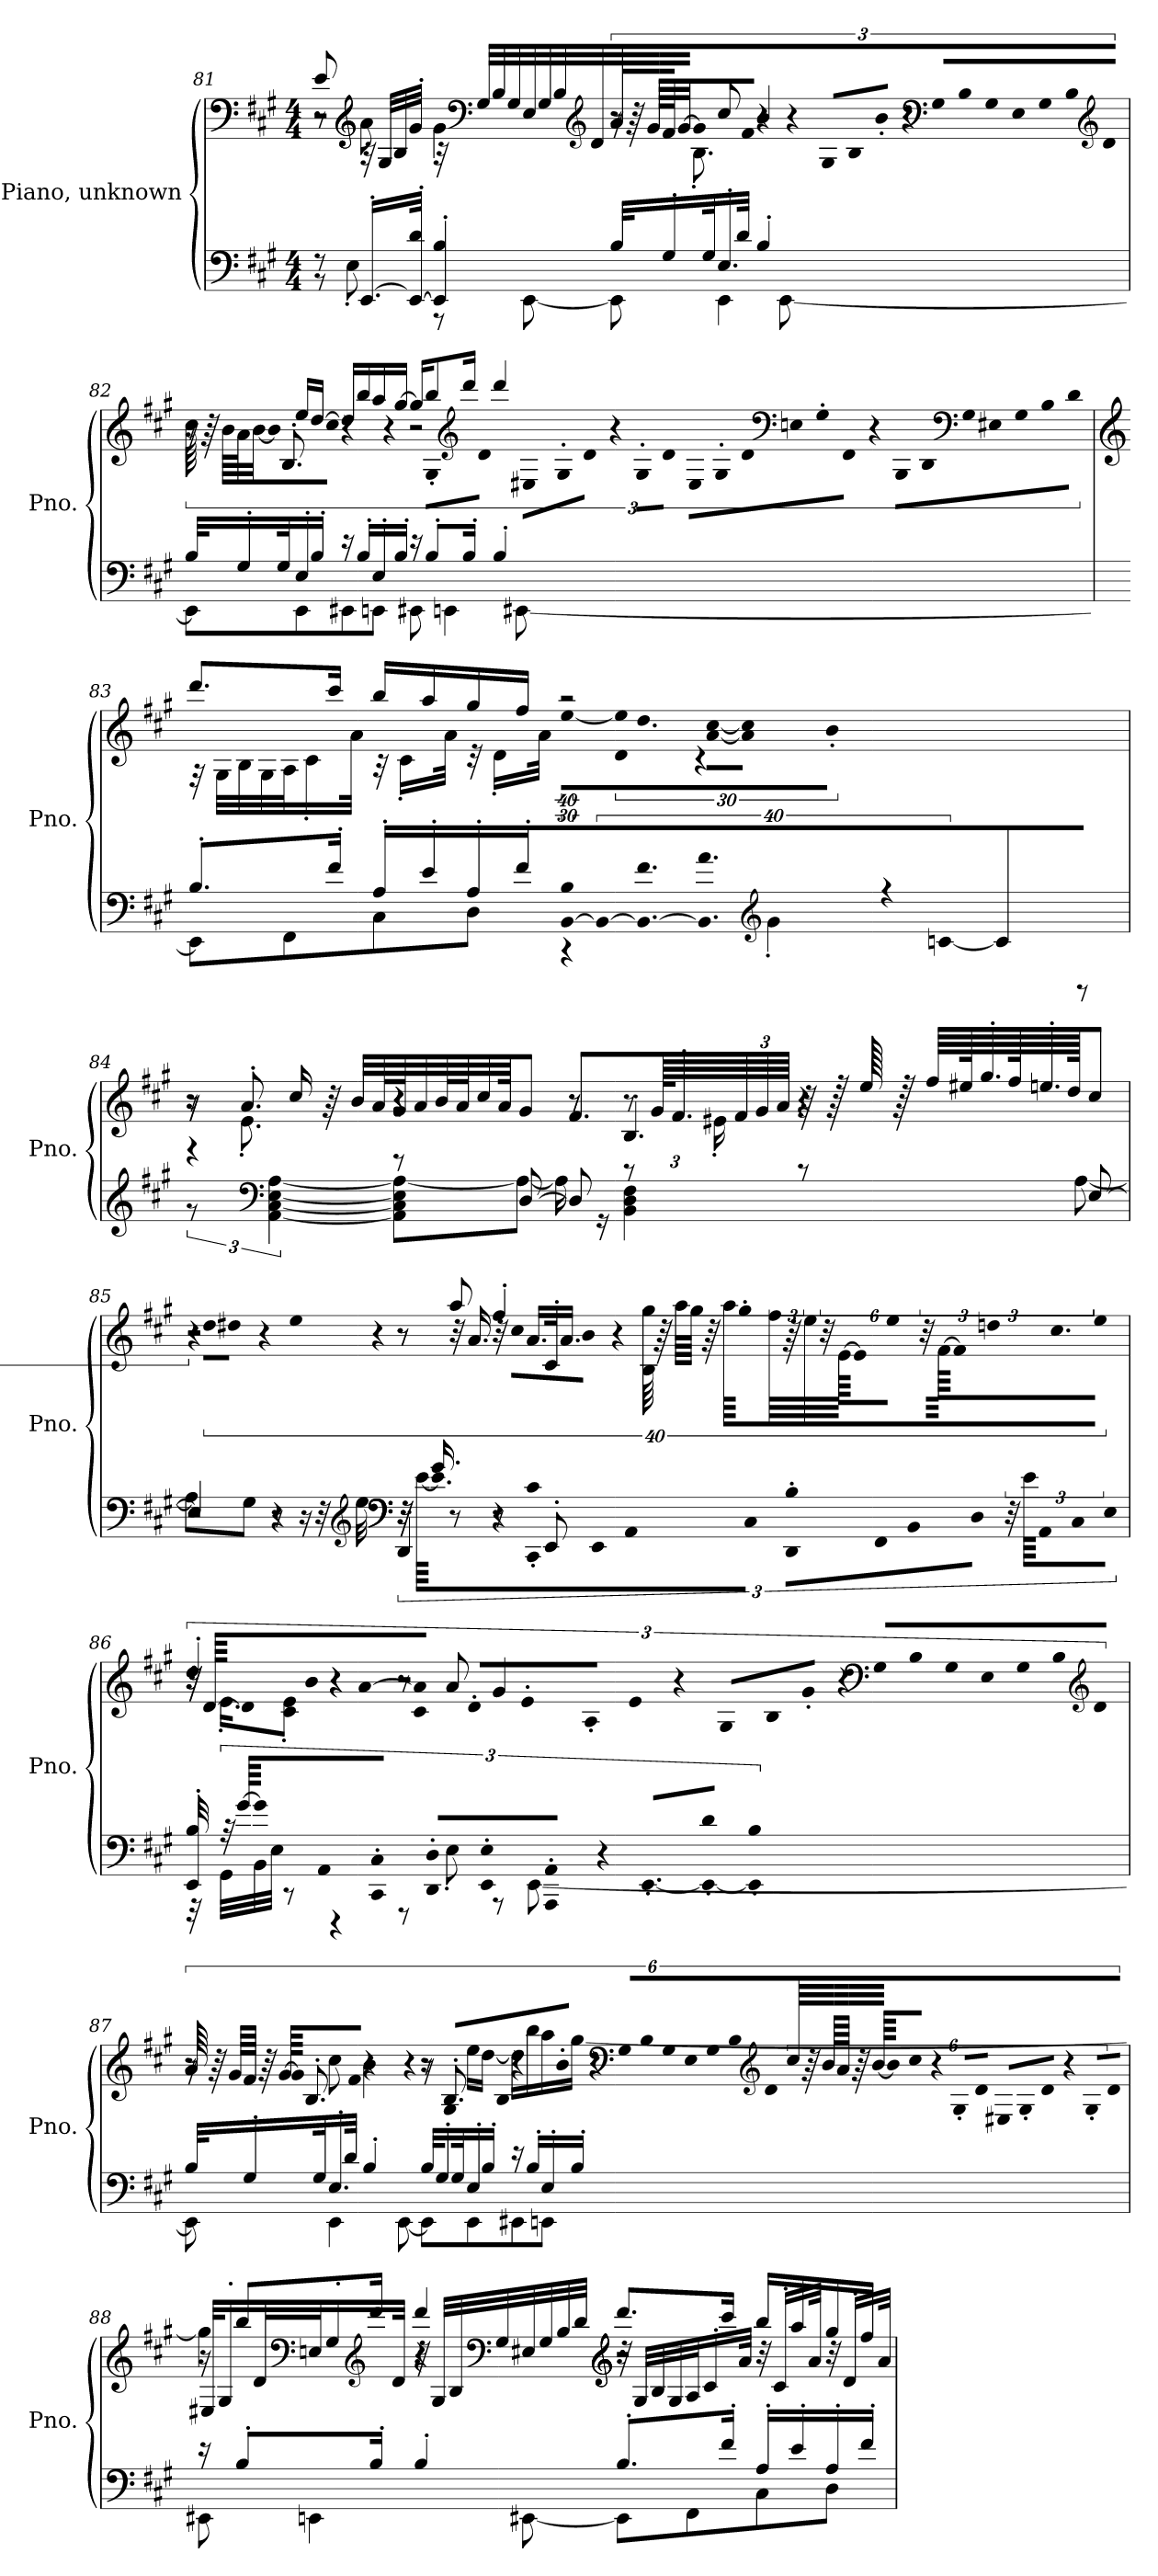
**kern	**kern
*part1	*part1
*staff2	*staff1
*I"Piano, unknown	*
*I'Pno.	*
!!LO:PB:g=z
*clefF4	*clefF4
*k[f#c#g#]	*k[f#c#g#]
*M4/4	*M4/4
=81	=81
*^	*^
*	*	*	*^
8r	8r	2r	8r	8e/
*	*	*clefG2	*	*
[16.EE'/LL	8E'\	.	8a\	32r
.	.	.	.	32G#/LLL
.	.	.	.	32B/
32EE/_' 32d/'JJk	.	.	.	32g#'/JJJ
4EE/]' 4B/'	8r	.	4g#\	32r
*	*	*clefF4	*	*
.	.	.	.	32G#/LLL
.	.	.	.	32B/
.	.	.	.	32G#/
.	[8EE\	.	.	32E/
.	.	.	.	32G#/
.	.	.	.	32B/
*	*	*clefG2	*	*
.	.	.	.	32d/
32B/KLL	8EE\]	8r	16r	96a/JJJk
.	.	.	.	96r
.	.	.	.	96g#/LLLL
*	*	*	*	*Xbrackettup
16G#'/	.	.	.	96f#/J
.	.	.	.	[48g#/
.	.	.	8.B'\	32g#/]
32G#/K	.	.	.	32f#/JJJ
16.E'/	4EE\	8cc#/	.	32r
.	.	.	.	32G#/LLL
.	.	.	.	32B/
32d/JJk	.	.	.	32b'/JJJ
4B'/	.	4b/	4r	32r
*	*	*clefF4	*	*
.	.	.	.	32G#/LLL
.	.	.	.	32B/
.	.	.	.	32G#/
.	[8EE\	.	.	32E/
.	.	.	.	32G#/
.	.	.	.	32B/
*	*	*clefG2	*	*
.	.	.	.	32d/JJJ
!!LO:LB:g=z	!!	!!
=82	=82	=82	=82	=82
*	*	*	*brackettup	*
32B/KLL	8EE\L]	8r	96cc#\	16r
.	.	.	96r	.
.	.	.	96b\LLLL	.
*	*	*	*Xbrackettup	*
16G#'/	.	.	96a\J	.
.	.	.	[48b\	.
.	.	.	32b\]	8.B'/
32G#/K	.	.	32cc#\JJJ	.
16E'/	8EE\	16ee/LL	32r	.
.	.	.	16G#'\LL	.
16B'/JJ	.	[16dd/JJ	.	.
.	.	.	32d\JJk	.
16r	8EE#X\	16dd/LL]	32E#X\KLL	4r
.	.	.	16G#'\	.
16B'/LL	.	16bb/	.	.
.	.	.	32d\JJk	.
16E'/	8EEn\J	16aa/	32r	.
.	.	.	16G#'\LL	.
16B'/JJ	.	[16gg#/JJ	.	.
.	.	.	32d\JJk	.
16r	8EE#X\	16gg#/KL]	32E#\KLL	2r
.	.	.	16G#'\	.
8B'/L	.	8bb/	.	.
.	.	.	32d\L	.
*	*	*clefF4	*	*
.	4EEn\	.	32En\J	.
.	.	.	16G#'\	.
*	*	*clefG2	*	*
16B'/Jk	.	16ddd/Jk	.	.
.	.	.	32d\JJk	.
4B'/	.	4ddd/	32r	.
.	.	.	32G#\LLL	.
.	.	.	32B\	.
*	*	*clefF4	*	*
.	.	.	32G#\	.
.	[8EE#X\	.	32E#X\	.
.	.	.	32G#\	.
.	.	.	32B\	.
.	.	.	32d\JJJ	.
*	*	*v	*v	*v
!!LO:LB:g=z
=83	=83	=83
*	*	*clefG2
*	*	*^
8.B'/L	8EE#\L]	8.ddd/L	32r
.	.	.	32G#\LLL
.	.	.	32B\
.	.	.	32G#\
.	8FF#\	.	32A\J
.	.	.	16c#'\
16f#'/Jk	.	16ccc#/Jk	.
.	.	.	32a\JJk
16A'/LL	8C#\	16bb/LL	32r
.	.	.	16c#'\LL
16e'/	.	16aa/	.
.	.	.	32a\JJk
16A'/	8D\J	16gg#/	32r
.	.	.	16d'\LL
16f#'/	.	16ff#/JJ	.
.	.	.	32a\JJk
!LO:N:vis=64	!	!	!
*	*	*	*brackettup
!	!	!	!LO:N:vis=32
[960%17BB/ 960%17B/KL	4r	2r	[640%23ee\LLL
!LO:N:vis=32	!	!	!
640%23BB/_	.	.	.
!	!	!	!LO:N:vis=64
.	.	.	960%17d\ 960%17ee\]K
!LO:N:vis=64.	!	!	!LO:N:vis=32.
640%17BB/_ 640%17f#/L	.	.	1920%103dd\JJJ
!LO:N:vis=64.	!	!	!
640%17BB/] 640%17a/JJJJ	.	.	.
1920ryy	.	.	.
!LO:N:vis=128	!	!	!LO:N:vis=128
1920%17r	.	.	1920%17r
!LO:N:vis=256	!	!	!LO:N:vis=256
[1920%17EEn/	.	.	[1920%17a\ [1920%17cc#\KKKKL
4EE/]	.	.	8a\] 8cc#\]J
*clefG2	*	*	*
.	4g#'\	.	4b'\
8r	.	.	.
!!LO:LB:g=z
=84	=84	=84	=84
*	*	*	*^
4r	12r	8r	16r	16r
.	.	.	8.e'\	8.a'/
*clefF4	*	*	*	*
.	[6AA\ [6C#\ [6E\ [6A\	.	.	.
.	.	16cc#/	.	.
.	.	64r	.	.
.	.	32b/LLL	.	.
.	.	64a/L	.	.
8r	8AA\] 8C#\] 8E\] 8A\_L	64g#/J	4r	4r
.	.	32a/	.	.
.	.	64b/L	.	.
.	.	64a/J	.	.
.	.	32cc#/	.	.
.	.	64a/JJK	.	.
[8D/	8A\J_	8g#/J	.	.
8D/]	16A\]	8.f#/L	8r	8r
.	16r	.	.	.
8r	4BB\ 4D\ 4F#\	.	12r	4.B'/
.	.	128g#/KLLL	.	.
.	.	64.f#'/	.	.
.	.	.	24e#X'\	.
*	*	*Xbrackettup	*	*
.	.	96f#/	.	.
.	.	96g#/	.	.
.	.	96a/JJJJ	.	.
8r	.	64r	4r	.
.	.	128r	.	.
.	.	128ee/	.	.
.	.	128r	.	.
.	.	64ff#/LLLL	.	.
.	.	128ee#X/K	.	.
.	.	64.gg#'/	.	.
.	.	128ff#/K	.	.
.	.	64.een'/	.	.
.	.	128dd/JJJK	.	.
[8E/	[8A\	8cc#/J	.	.
!!LO:LB:g=z	!!	!!
=85	=85	=85	=85	=85
*	*^	*	*	*
*	*	*	*	*brackettup	*
!	!	!	!	!LO:N:vis=64	!
4E/]	8A\L]	2r	2r	960%17r	2r
!	!	!	!	!LO:N:vis=32	!
.	.	.	.	640%23dd\LLL	.
!	!	!	!	!LO:N:vis=64	!
.	.	.	.	960%17dd#X\JJJk	.
!	!	!	!	!LO:N:vis=128	!
.	.	.	.	1920%17r	.
!	!	!	!	!LO:N:vis=256	!
.	.	.	.	1920%17ee\	.
!	!	!	!	!LO:N:vis=64	!
.	.	.	.	960%17r	.
.	.	.	.	1920ryy	.
!	!	!	!	!LO:N:vis=64	!
.	.	.	.	960%17cc#\KKKL	.
.	8G#\J	.	.	8b\J	.
4r	8r	.	.	4r	.
.	16r	.	.	.	.
.	32r	.	.	.	.
*clefG2	*	*	*	*	*
.	32ee\	.	.	.	.
*clefF4	*	*	*	*	*
32r	48r	4DD'/	8r	96B\ 96gg#\	8r
.	.	.	.	96r	.
.	[96e\KKLL	.	.	96aa\LLLL	.
16.g#/	16.e\]	.	.	96gg#\JJJJ	.
.	.	.	.	96r	.
.	.	.	.	96aa\KLLL	.
.	.	.	.	32gg#'\	.
.	.	.	.	96ff#\JJJk	.
.	.	.	.	96r	.
.	.	.	.	96ee\	.
8r	32CC#\' 32c#\'L	.	8aa/	48r	32r
.	.	.	.	[96e\KKLL	.
.	32EE\	.	.	16e\]	16.a/
.	32AA\	.	.	.	.
.	32C#\JJJ	.	.	32ee\JJk	.
4r	32DD\' 32B\'LLL	8r	4ff#'/	48r	32r
.	.	.	.	[96f#\KKLL	.
.	32FF#\	.	.	16f#\]	16.a/LL
.	32BB\	.	.	.	.
.	32D\JJJ	.	.	32ddn\K	.
.	48r	8EE'/	.	16.cc#\	32c#'/K
.	96e\KLLL	.	.	.	.
.	32AA\	.	.	.	16.a/JJ
.	32C#\	.	.	.	.
.	32E\JJJ	.	.	32ee\JJk	.
*	*v	*v	*	*	*
!!LO:LB:g=z	!!	!!
=86	=86	=86	=86	=86
32EE/' 32B/'	32r	4dd'/	32r	48r
.	.	.	.	[96d/KKLL
48r	32GG#\LLL	.	16.e'\KL	16d/]
[96g#/KKLL	.	.	.	.
16g#/]	32BB\	.	.	.
.	32E\JJJ	.	.	32b/K
16AA/	8r	.	8c#\' 8e\'J	[16a/
16CC#/' 16C#/'JJ	.	.	.	16c#/ 16a/]JJ
16DD/' 16D/'LL	4r	4r	4r	16d'/LL
16EE/' 16E/'J	.	.	.	16e'/J
8AAA/' 8AA/'J	.	.	.	8A'/J
8r	8r	8r	2r	8e/
[16.EE'/LL	8E'\	8a/	.	32r
.	.	.	.	32G#/LLL
.	.	.	.	32B/
32EE/_' 32d/'JJk	.	.	.	32g#'/JJJ
4EE/]' 4B/'	8r	4g#/	.	32r
*	*	*clefF4	*	*
.	.	.	.	32G#/LLL
.	.	.	.	32B/
.	.	.	.	32G#/
.	[8EE\	.	.	32E/
.	.	.	.	32G#/
.	.	.	.	32B/
*	*	*clefG2	*	*
.	.	.	.	32d/JJJ
!!LO:PB:g=z	!!	!!
=87	=87	=87	=87	=87
32B/KLL	8EE\]	16r	8r	96a/
.	.	.	.	96r
.	.	.	.	96g#/LLLL
16G#'/	.	.	.	96f#/JJJJ
.	.	.	.	96r
.	.	.	.	[96g#/KLLL
.	.	8.B'/	.	32g#/]
32G#/K	.	.	.	32f#/JJJ
16.E'/	4EE\	.	8cc#\	32r
.	.	.	.	32G#/LLL
.	.	.	.	32B/
32d/JJk	.	.	.	32b'/JJJ
4B'/	.	4r	4b\	32r
*	*	*clefF4	*	*
.	.	.	.	32G#/LLL
.	.	.	.	32B/
.	.	.	.	32G#/
.	[8EE\	.	.	32E/
.	.	.	.	32G#/
.	.	.	.	32B/
*	*	*clefG2	*	*
.	.	.	.	32d/
32B/KLL	8EE\L]	16r	8r	96cc#/JJJk
.	.	.	.	96r
.	.	.	.	96b/LLLL
16G#'/	.	.	.	96a/JJJJ
.	.	.	.	96r
.	.	.	.	[96b/KLLL
.	.	8.B'/	.	32b/]
32G#/K	.	.	.	32cc#/JJJ
16E'/	8EE\	.	16ee\LL	32r
.	.	.	.	16G#'/LL
16B'/JJ	.	.	[16dd\JJ	.
.	.	.	.	32d/JJk
16r	8EE#X\	4r	16dd\LL]	32E#X/KLL
.	.	.	.	16G#'/
16B'/LL	.	.	16bb\	.
.	.	.	.	32d/JJk
16E'/	8EEn\J	.	16aa\	32r
.	.	.	.	16G#'/LL
16B'/JJ	.	.	[16gg#\JJ	.
.	.	.	.	32d/JJk
!!LO:LB:g=z	!!	!!
=88	=88	=88	=88	=88
16r	8EE#X\	16r	4gg#\]	32E#X/KLL
.	.	.	.	16G#'/
8B'/L	.	8bb/L	.	.
.	.	.	.	32d/L
*	*	*clefF4	*	*
.	4EEn\	.	.	32En/J
.	.	.	.	16G#'/
*	*	*clefG2	*	*
16B'/Jk	.	16ddd/Jk	.	.
.	.	.	.	32d/JJk
4B'/	.	4ddd/	4r	32r
.	.	.	.	32G#/LLL
.	.	.	.	32B/
*	*	*clefF4	*	*
.	.	.	.	32G#/
.	[8EE#X\	.	.	32E#X/
.	.	.	.	32G#/
.	.	.	.	32B/
.	.	.	.	32d/JJJ
*	*	*clefG2	*	*
8.B'/L	8EE#\L]	8.ddd/L	2r	32r
.	.	.	.	32G#/LLL
.	.	.	.	32B/
.	.	.	.	32G#/
.	8FF#\	.	.	32A/J
.	.	.	.	16c#'/
16f#'/Jk	.	16ccc#/Jk	.	.
.	.	.	.	32a/JJk
16A'/LL	8C#\	16bb/LL	.	32r
.	.	.	.	16c#'/LL
16e'/	.	16aa/	.	.
.	.	.	.	32a/JJk
16A'/	8D\J	16gg#/	.	32r
.	.	.	.	16d'/LL
16f#'/JJ	.	16ff#/JJ	.	.
.	.	.	.	32a/JJk
*v	*v	*	*	*
*	*v	*v	*v
=	=
*-	*-
